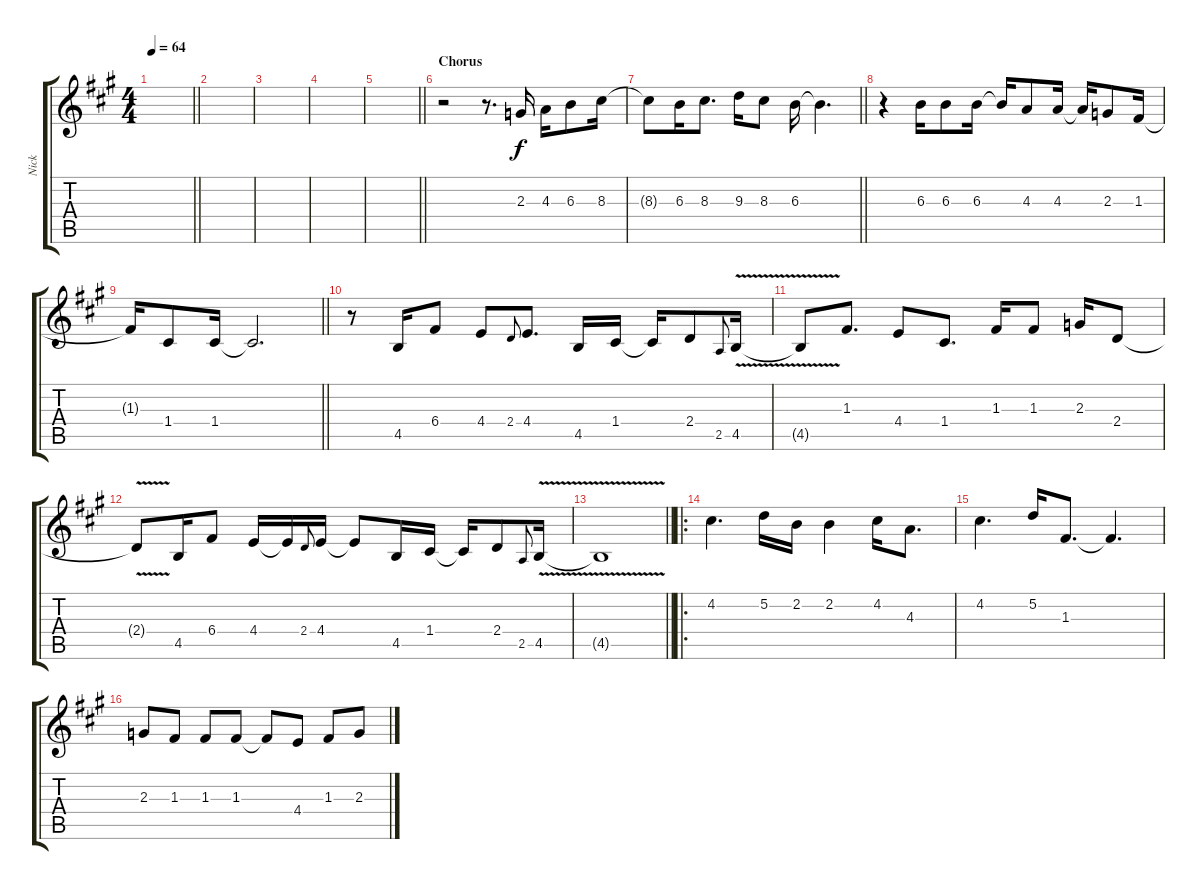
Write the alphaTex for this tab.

\track ("Nick" "Nick") {instrument overdrivenguitar}
\staff {score tabs}
\tuning (D4 A3 F3 C3 G2 D2) {hide}
\ts (4 4)
\tempo 64
\clef g2
\barLineRight lightlight
\ks a
|
|
|
|
\barLineRight lightlight
|
\section ("" "Chorus")
r.2 r.8{d} 2.3.16 4.3.16 6.3.8 8.3.16 |
\barLineRight lightlight
8.3{t}.8 6.3.16 8.3.8{d} 9.3.16 8.3.8 6.3.16 6.3{t}.4{d} |
r.4 6.3.16 6.3.8 6.3.16 6.3{t}.16 4.3.8 4.3.16 4.3{t}.16 2.3.8 1.3.16 |
\barLineRight lightlight
1.3{t}.16 1.4.8 1.4.16 1.4{t}.2{d} |
r.8 4.5.16 6.4.8 4.4.8 2.4.8{gr onbeat} 4.4.8{d} 4.5.16 1.4.16 1.4{t}.16 2.4.8 2.5.8{gr onbeat} 4.5{v}.16 |
4.5{t}.8 1.3.8{d} 4.4.8 1.4.8{d} 1.3.16 1.3.8 2.3.16 2.4.8 |
2.4{v t}.8 4.5.16 6.4.8 4.4.16 4.4{t}.16 2.4.8{gr onbeat} 4.4.16 4.4{t}.8 4.5.16 1.4.16 1.4{t}.16 2.4.8 2.5.8{gr onbeat} 4.5{v}.16 |
\barLineRight lightlight
4.5{t}.1 |
\ro
4.2.4{d} 5.2.16 2.2.16 2.2.4 4.2.16 4.3.8{d} |
4.2.4{d} 5.2.16 1.3.8{d} 1.3{t}.4{d} |
2.3.8 1.3.8 1.3.8 1.3.8 1.3{t}.8 4.4.8 1.3.8 2.3.8
